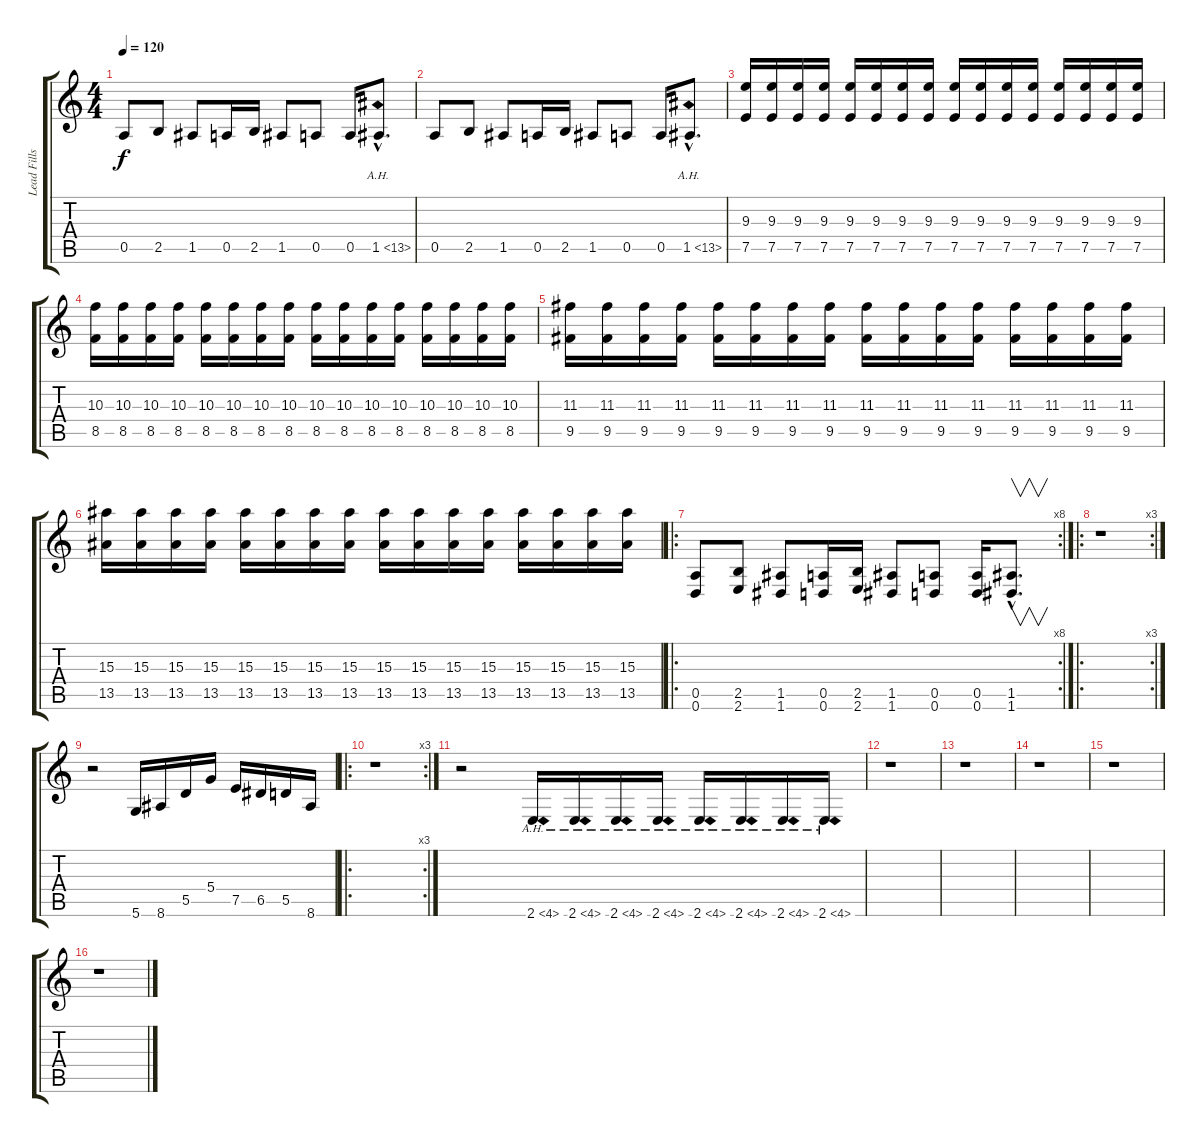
\track ("Lead Fills" "Lead Fills") {instrument overdrivenguitar}
\staff {score tabs}
\tuning (E4 B3 G3 D3 A2 D2) {hide}
\ts (4 4)
\tempo 120
\clef g2
\ks c
0.5.8{dy f} 2.5.8 1.5.8 0.5.16 2.5.16 1.5.8 0.5.8 0.5.16 1.5{ah 12 hac}.8{d} |
0.5.8 2.5.8 1.5.8 0.5.16 2.5.16 1.5.8 0.5.8 0.5.16 1.5{ah 12 hac}.8{d} |
(9.3 7.5).16 (9.3 7.5).16 (9.3 7.5).16 (9.3 7.5).16 (9.3 7.5).16 (9.3 7.5).16 (9.3 7.5).16 (9.3 7.5).16 (9.3 7.5).16 (9.3 7.5).16 (9.3 7.5).16 (9.3 7.5).16 (9.3 7.5).16 (9.3 7.5).16 (9.3 7.5).16 (9.3 7.5).16 |
(10.3 8.5).16 (10.3 8.5).16 (10.3 8.5).16 (10.3 8.5).16 (10.3 8.5).16 (10.3 8.5).16 (10.3 8.5).16 (10.3 8.5).16 (10.3 8.5).16 (10.3 8.5).16 (10.3 8.5).16 (10.3 8.5).16 (10.3 8.5).16 (10.3 8.5).16 (10.3 8.5).16 (10.3 8.5).16 |
(11.3 9.5).16 (11.3 9.5).16 (11.3 9.5).16 (11.3 9.5).16 (11.3 9.5).16 (11.3 9.5).16 (11.3 9.5).16 (11.3 9.5).16 (11.3 9.5).16 (11.3 9.5).16 (11.3 9.5).16 (11.3 9.5).16 (11.3 9.5).16 (11.3 9.5).16 (11.3 9.5).16 (11.3 9.5).16 |
(15.3 13.5).16 (15.3 13.5).16 (15.3 13.5).16 (15.3 13.5).16 (15.3 13.5).16 (15.3 13.5).16 (15.3 13.5).16 (15.3 13.5).16 (15.3 13.5).16 (15.3 13.5).16 (15.3 13.5).16 (15.3 13.5).16 (15.3 13.5).16 (15.3 13.5).16 (15.3 13.5).16 (15.3 13.5).16 |
\ro
\rc 8
(0.5 0.6).8 (2.5 2.6).8 (1.5 1.6).8 (0.5 0.6).16 (2.5 2.6).16 (1.5 1.6).8 (0.5 0.6).8 (0.5 0.6).16 (1.5{hac} 1.6{hac}).8{v d} |
\ro
\rc 3
r.1 |
r.2 5.6.16 8.6.16 5.5.16 5.4.16 7.5.16 6.5.16 5.5.16 8.6.16 |
\ro
\rc 3
r.1 |
r.2 2.6{ah 2}.16 2.6{ah 2}.16 2.6{ah 2}.16 2.6{ah 2}.16 2.6{ah 2}.16 2.6{ah 2}.16 2.6{ah 2}.16 2.6{ah 2}.16 |
r.1 |
r.1 |
r.1 |
r.1 |
r.1
